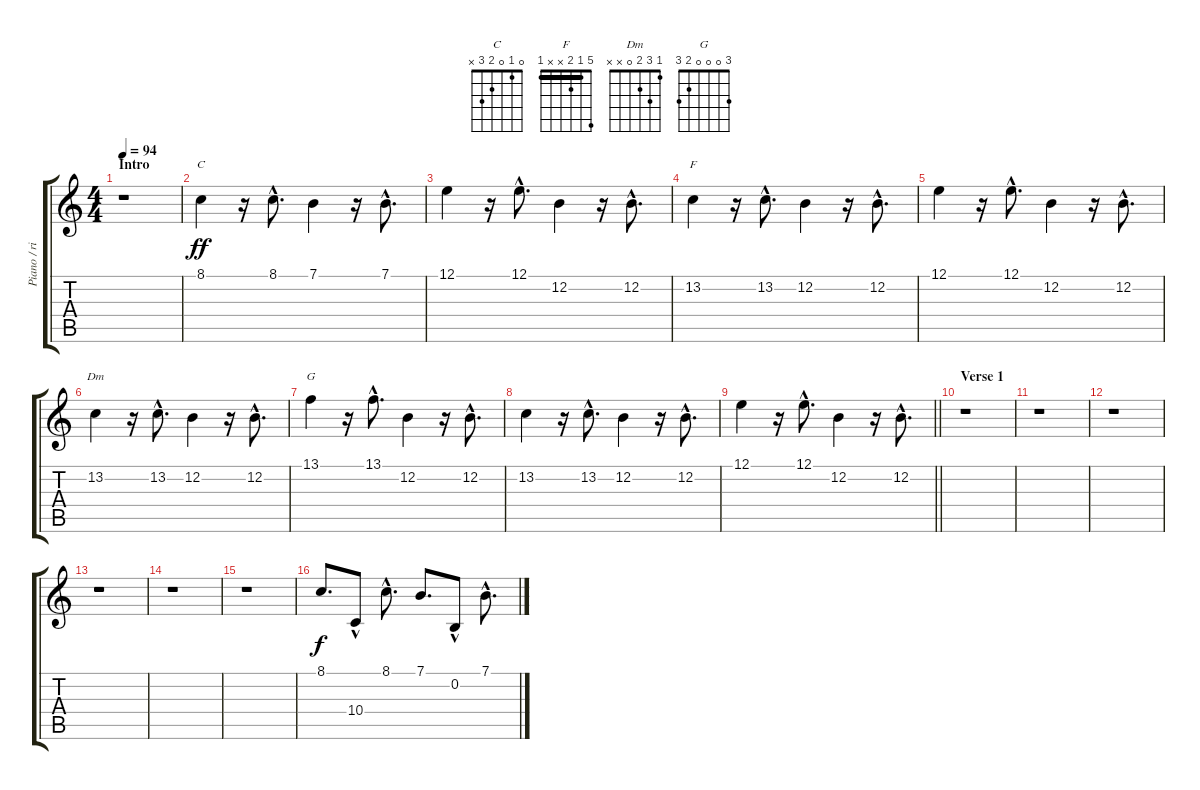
\track ("Piano / right hand" "Piano / ri") {instrument brightacousticpiano}
\staff {score tabs}
\tuning (E4 B3 G3 D3 A2 E2) {hide}
\chord ("C" 0 1 0 2 3 x)
\chord ("F" 5 1 2 x x 1) {barre 1}
\chord ("Dm" 1 3 2 0 x x)
\chord ("G" 3 0 0 0 2 3)
\ts (4 4)
\section ("" "Intro")
\tempo 94
\clef g2
\ks c
r.1{dy ff instrument brightacousticpiano} |
8.1.4{ch "C"} r.16 8.1{hac}.8{d} 7.1.4 r.16 7.1{hac}.8{d} |
12.1.4 r.16 12.1{hac}.8{d} 12.2.4 r.16 12.2{hac}.8{d} |
13.2.4{ch "F"} r.16 13.2{hac}.8{d} 12.2.4 r.16 12.2{hac}.8{d} |
12.1.4 r.16 12.1{hac}.8{d} 12.2.4 r.16 12.2{hac}.8{d} |
13.2.4{ch "Dm"} r.16 13.2{hac}.8{d} 12.2.4 r.16 12.2{hac}.8{d} |
13.1.4{ch "G"} r.16 13.1{hac}.8{d} 12.2.4 r.16 12.2{hac}.8{d} |
13.2.4 r.16 13.2{hac}.8{d} 12.2.4 r.16 12.2{hac}.8{d} |
\barLineRight lightlight
12.1.4 r.16 12.1{hac}.8{d} 12.2.4 r.16 12.2{hac}.8{d} |
\section ("" "Verse 1")
r.1 |
r.1 |
r.1 |
r.1 |
r.1 |
r.1 |
8.1.8{d dy f} 10.4{hac}.8 8.1{hac}.8{d} 7.1.8{d} 0.2{hac}.8 7.1{hac}.8{d}
